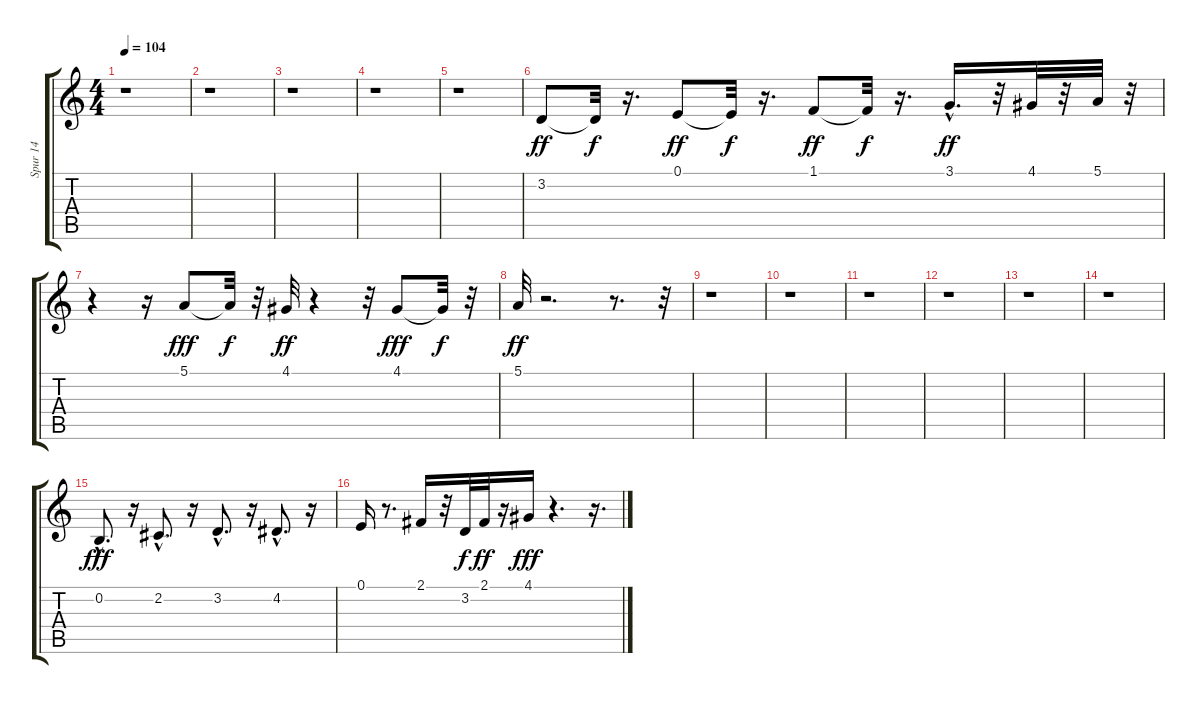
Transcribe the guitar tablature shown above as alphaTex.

\track ("Spur 14" "Spur 14") {instrument brasssection}
\staff {score tabs}
\tuning (E4 B3 G3 D3 A2 E2) {hide}
\ts (4 4)
\tempo 104
\clef g2
\ks c
r.1{dy fff} |
r.1 |
r.1 |
r.1 |
r.1 |
3.2.8{dy ff} 3.2{t}.32{dy f} r.16{d} 0.1.8{dy ff} 0.1{t}.32{dy f} r.16{d} 1.1.8{dy ff} 1.1{t}.32{dy f} r.16{d} 3.1{hac}.16{d dy ff} r.32 4.1.32 r.32 5.1.32 r.32 |
r.4 r.16 5.1.8{dy fff} 5.1{t}.32{dy f} r.32 4.1.32{dy ff} r.4 r.32 4.1.8{dy fff} 4.1{t}.32{dy f} r.32 |
5.1.32{dy ff} r.2{d} r.8{d} r.32 |
r.1 |
r.1 |
r.1 |
r.1 |
r.1 |
r.1 |
0.2{hac}.8{d dy fff} r.16 2.2{hac}.8{d} r.16 3.2{hac}.8{d} r.16 4.2{hac}.8{d} r.16 |
0.1.16 r.8{d} 2.1.16 r.32 3.2.32{dy f} 2.1.32{dy ff} r.16 4.1.16{dy fff} r.4{d} r.16{d}
